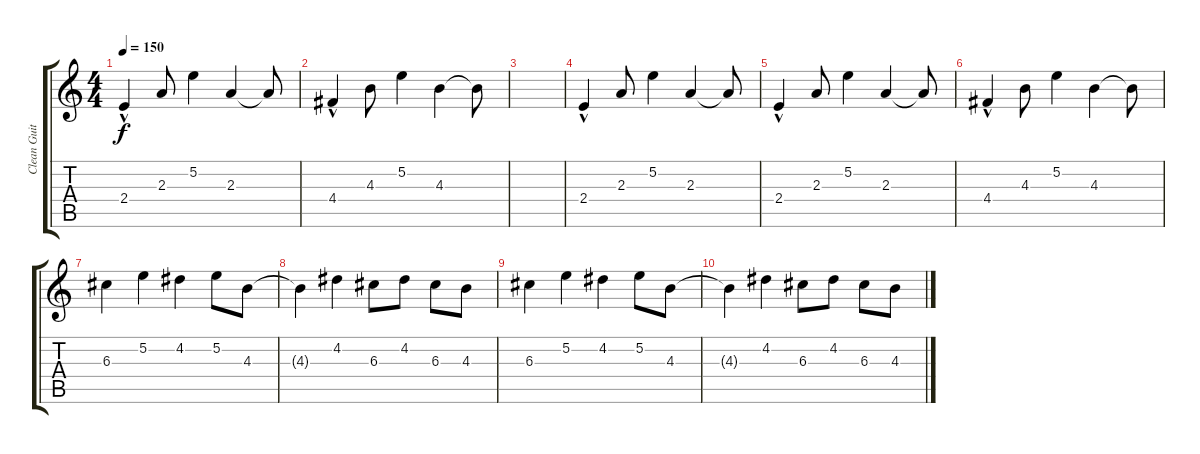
\track ("Clean Guitar" "Clean Guit") {instrument electricguitarclean}
\staff {score tabs}
\tuning (E4 B3 G3 D3 A2 E2) {hide}
\ts (4 4)
\tempo 150
\clef g2
\ks c
2.4{hac}.4{dy f} 2.3.8 5.2.4 2.3.4 2.3{t}.8 |
4.4{hac}.4 4.3.8 5.2.4 4.3.4 4.3{t}.8 |
|
2.4{hac}.4 2.3.8 5.2.4 2.3.4 2.3{t}.8 |
2.4{hac}.4 2.3.8 5.2.4 2.3.4 2.3{t}.8 |
4.4{hac}.4 4.3.8 5.2.4 4.3.4 4.3{t}.8 |
6.3.4 5.2.4 4.2.4 5.2.8 4.3.8 |
4.3{t}.4 4.2.4 6.3.8 4.2.8 6.3.8 4.3.8 |
6.3.4 5.2.4 4.2.4 5.2.8 4.3.8 |
4.3{t}.4 4.2.4 6.3.8 4.2.8 6.3.8 4.3.8
